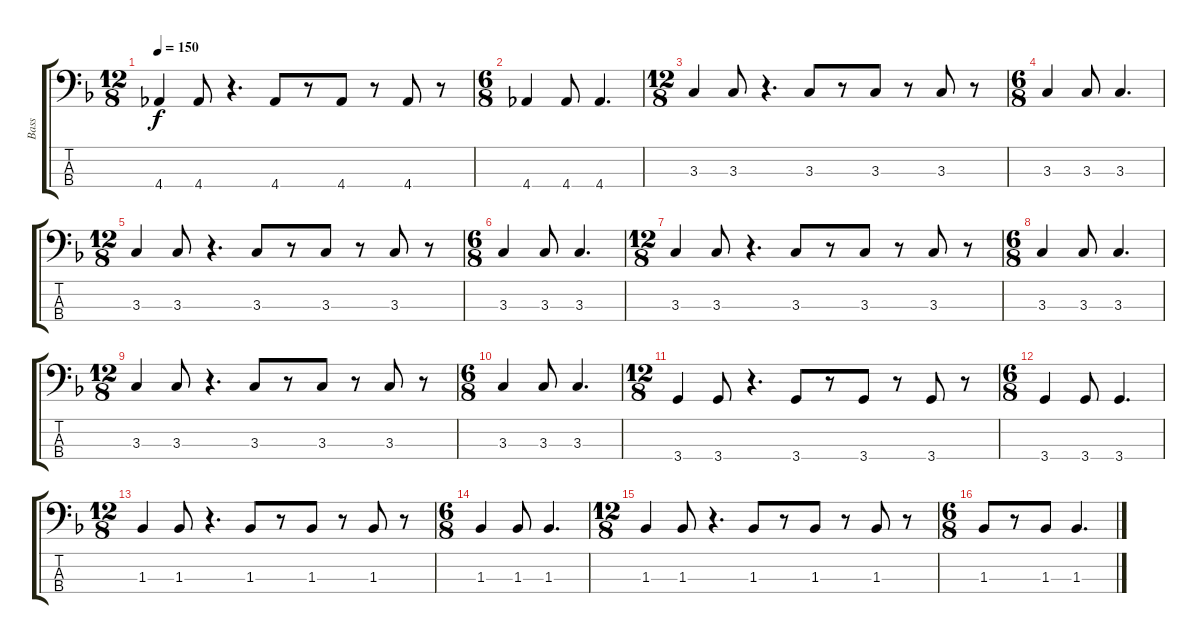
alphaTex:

\track ("Bass" "Bass") {instrument electricbassfinger}
\staff {score tabs}
\tuning (G2 D2 A1 E1) {hide}
\ts (12 8)
\tempo 150
\clef f4
\ks f
4.4.4{dy f} 4.4.8 r.4{d} 4.4.8 r.8 4.4.8 r.8 4.4.8 r.8 |
\ts (6 8)
4.4.4 4.4.8 4.4.4{d} |
\ts (12 8)
3.3.4 3.3.8 r.4{d} 3.3.8 r.8 3.3.8 r.8 3.3.8 r.8 |
\ts (6 8)
3.3.4 3.3.8 3.3.4{d} |
\ts (12 8)
3.3.4 3.3.8 r.4{d} 3.3.8 r.8 3.3.8 r.8 3.3.8 r.8 |
\ts (6 8)
3.3.4 3.3.8 3.3.4{d} |
\ts (12 8)
3.3.4 3.3.8 r.4{d} 3.3.8 r.8 3.3.8 r.8 3.3.8 r.8 |
\ts (6 8)
3.3.4 3.3.8 3.3.4{d} |
\ts (12 8)
3.3.4 3.3.8 r.4{d} 3.3.8 r.8 3.3.8 r.8 3.3.8 r.8 |
\ts (6 8)
3.3.4 3.3.8 3.3.4{d} |
\ts (12 8)
3.4.4 3.4.8 r.4{d} 3.4.8 r.8 3.4.8 r.8 3.4.8 r.8 |
\ts (6 8)
3.4.4 3.4.8 3.4.4{d} |
\ts (12 8)
1.3.4 1.3.8 r.4{d} 1.3.8 r.8 1.3.8 r.8 1.3.8 r.8 |
\ts (6 8)
1.3.4 1.3.8 1.3.4{d} |
\ts (12 8)
1.3.4 1.3.8 r.4{d} 1.3.8 r.8 1.3.8 r.8 1.3.8 r.8 |
\ts (6 8)
1.3.8 r.8 1.3.8 1.3.4{d}
